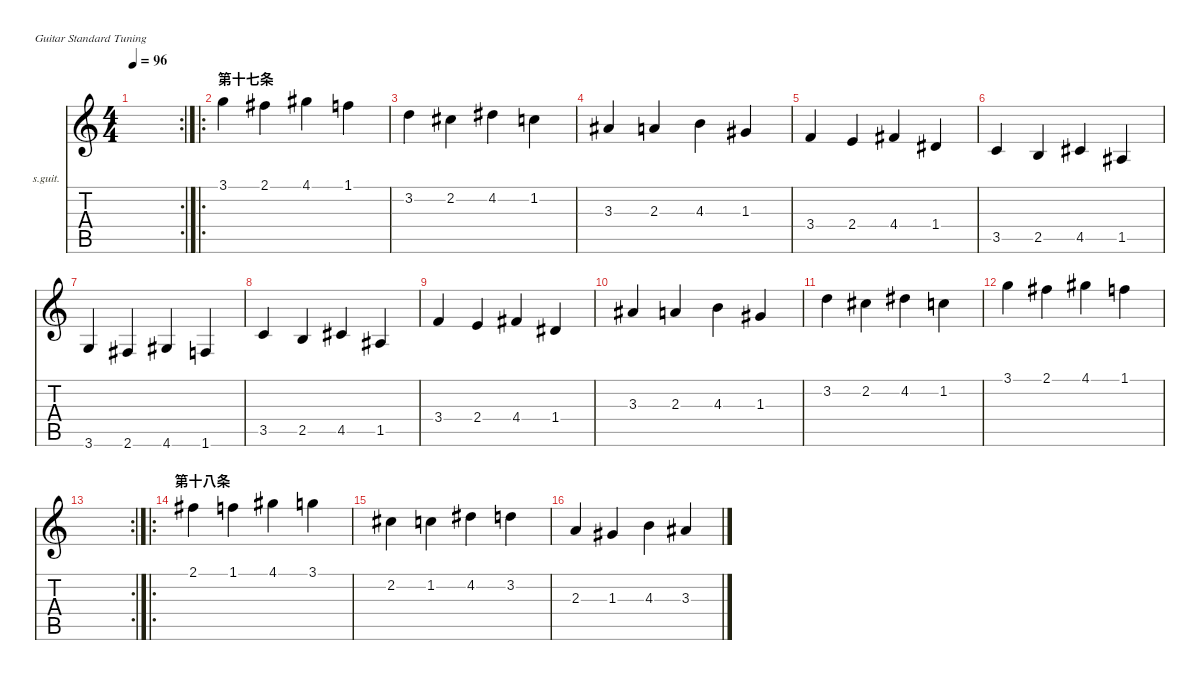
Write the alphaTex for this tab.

\defaultSystemsLayout 4
\hideDynamics
\bracketExtendMode nobrackets
\firstSystemTrackNameOrientation horizontal
\otherSystemsTrackNameOrientation horizontal
\track ("开指练习" "s.guit.") {instrument acousticguitarsteel}
\staff {score tabs}
\tuning (E4 B3 G3 D3 A2 E2)
\rc 2
\ts (4 4)
\tempo 96
\clef g2
\ks c
|
\ro
\section ("" "第十七条")
3.1.4{dy f} 2.1{acc #}.4 4.1{acc #}.4 1.1.4 |
3.2.4{dy mf} 2.2{acc #}.4 4.2{acc #}.4 1.2.4 |
3.3{acc #}.4 2.3.4 4.3.4 1.3{acc #}.4 |
3.4.4 2.4.4 4.4{acc #}.4 1.4{acc #}.4 |
3.5.4 2.5.4 4.5{acc #}.4 1.5{acc #}.4 |
3.6.4 2.6{acc #}.4 4.6{acc #}.4 1.6.4 |
3.5.4 2.5.4 4.5{acc #}.4 1.5{acc #}.4 |
3.4.4 2.4.4 4.4{acc #}.4 1.4{acc #}.4 |
3.3{acc #}.4 2.3.4 4.3.4 1.3{acc #}.4 |
3.2.4 2.2{acc #}.4 4.2{acc #}.4 1.2.4 |
3.1.4 2.1{acc #}.4 4.1{acc #}.4 1.1.4 |
\rc 2
|
\ro
\section ("" "第十八条")
2.1{acc #}.4{dy f} 1.1.4 4.1{acc #}.4 3.1.4 |
2.2{acc #}.4{dy mf} 1.2.4 4.2{acc #}.4 3.2.4 |
2.3.4 1.3{acc #}.4 4.3.4 3.3{acc #}.4
